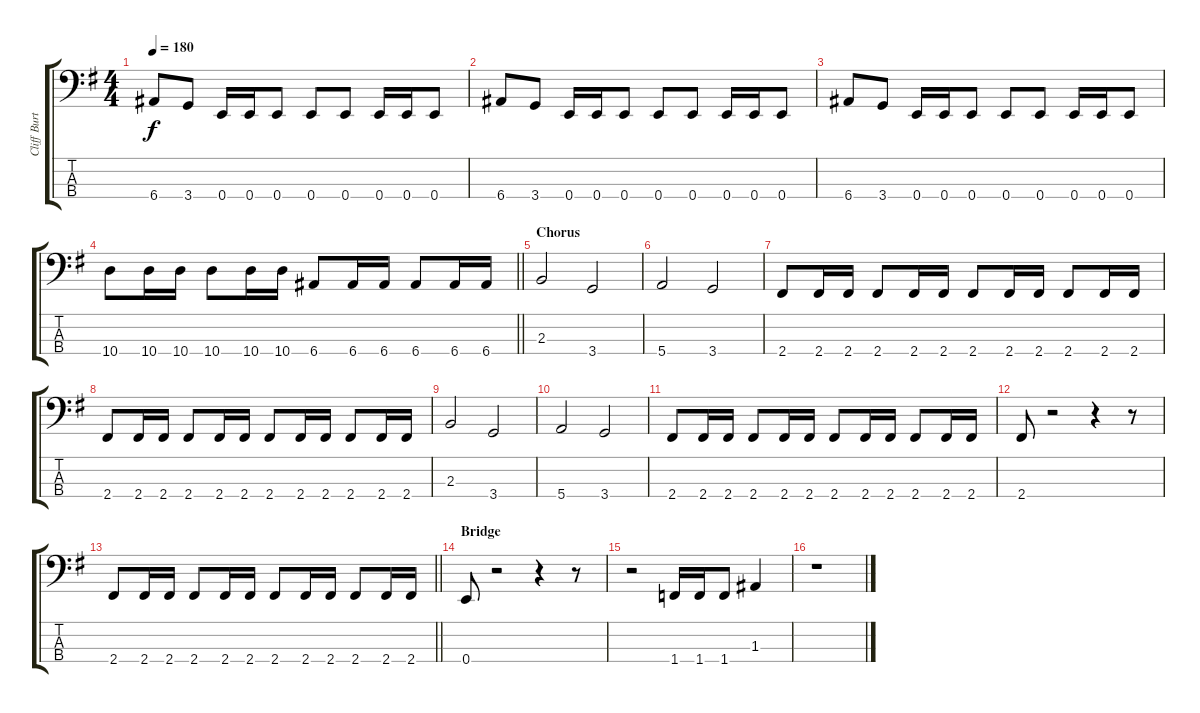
\track ("Cliff Burton" "Cliff Burt") {instrument electricbassfinger}
\staff {score tabs}
\tuning (G2 D2 A1 E1) {hide}
\ts (4 4)
\tempo 180
\clef f4
\ks eminor
6.4.8{dy f} 3.4.8 0.4.16 0.4.16 0.4.8 0.4.8 0.4.8 0.4.16 0.4.16 0.4.8 |
6.4.8 3.4.8 0.4.16 0.4.16 0.4.8 0.4.8 0.4.8 0.4.16 0.4.16 0.4.8 |
6.4.8 3.4.8 0.4.16 0.4.16 0.4.8 0.4.8 0.4.8 0.4.16 0.4.16 0.4.8 |
\barLineRight lightlight
10.4.8 10.4.16 10.4.16 10.4.8 10.4.16 10.4.16 6.4.8 6.4.16 6.4.16 6.4.8 6.4.16 6.4.16 |
\section ("" "Chorus")
2.3.2 3.4.2 |
5.4.2 3.4.2 |
2.4.8 2.4.16 2.4.16 2.4.8 2.4.16 2.4.16 2.4.8 2.4.16 2.4.16 2.4.8 2.4.16 2.4.16 |
2.4.8 2.4.16 2.4.16 2.4.8 2.4.16 2.4.16 2.4.8 2.4.16 2.4.16 2.4.8 2.4.16 2.4.16 |
2.3.2 3.4.2 |
5.4.2 3.4.2 |
2.4.8 2.4.16 2.4.16 2.4.8 2.4.16 2.4.16 2.4.8 2.4.16 2.4.16 2.4.8 2.4.16 2.4.16 |
2.4.8 r.2 r.4 r.8 |
\barLineRight lightlight
2.4.8 2.4.16 2.4.16 2.4.8 2.4.16 2.4.16 2.4.8 2.4.16 2.4.16 2.4.8 2.4.16 2.4.16 |
\section ("" "Bridge")
0.4.8 r.2 r.4 r.8 |
r.2 1.4.16 1.4.16 1.4.8 1.3.4 |
r.1
